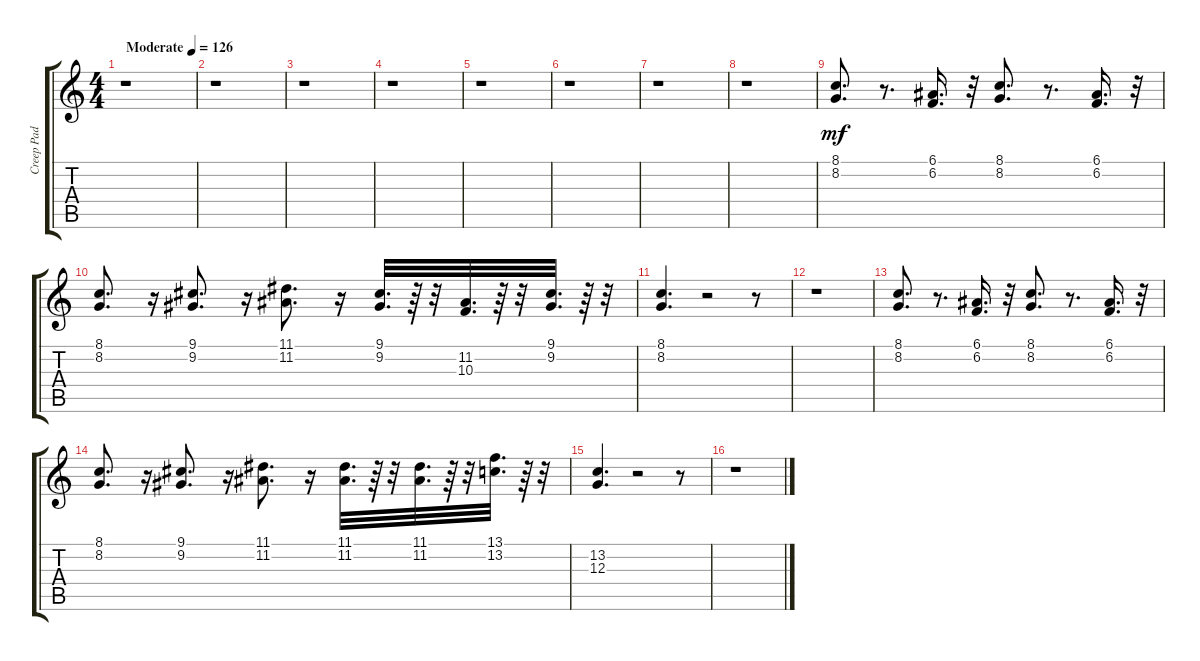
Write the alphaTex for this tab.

\track ("Creep Pad" "Creep Pad") {instrument pad4choir}
\staff {score tabs}
\tuning (E4 B3 G3 D3 A2 E2) {hide}
\ts (4 4)
\tempo (126 "Moderate")
\clef g2
\ks c
r.1{dy mf instrument pad4choir} |
r.1 |
r.1 |
r.1 |
r.1 |
r.1 |
r.1 |
r.1 |
(8.1 8.2).8{d volume 12} r.8{d} (6.1 6.2).16{d} r.32 (8.1 8.2).8{d} r.8{d} (6.1 6.2).16{d} r.32 |
(8.1 8.2).8{d} r.16 (9.1 9.2).8{d} r.16 (11.1 11.2).8{d} r.16 (9.1 9.2).32{d} r.64 r.32 (11.2 10.3).32{d} r.64 r.32 (9.1 9.2).32{d} r.64 r.32 |
(8.1 8.2).4{d volume 12} r.2 r.8 |
r.1 |
(8.1 8.2).8{d volume 12} r.8{d} (6.1 6.2).16{d} r.32 (8.1 8.2).8{d} r.8{d} (6.1 6.2).16{d} r.32 |
(8.1 8.2).8{d} r.16 (9.1 9.2).8{d} r.16 (11.1 11.2).8{d} r.16 (11.1 11.2).32{d} r.64 r.32 (11.1 11.2).32{d} r.64 r.32 (13.1 13.2).32{d} r.64 r.32 |
(13.2 12.3).4{d volume 12} r.2 r.8 |
r.1
